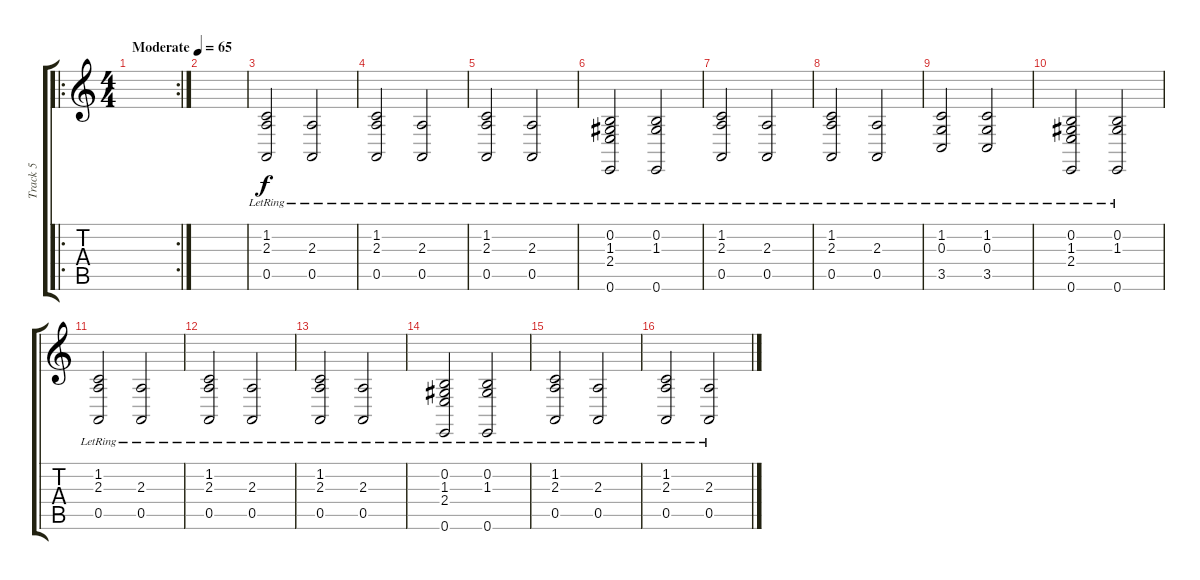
\track ("Track 5" "Track 5") {instrument acousticgrandpiano}
\staff {score tabs}
\tuning (E4 B3 G3 D3 A2 E2) {hide}
\ro
\rc 2
\ts (4 4)
\tempo (65 "Moderate")
\clef g2
\ks c
|
|
(1.2{lr} 2.3{lr} 0.5{lr}).2 (2.3{lr} 0.5{lr}).2 |
(1.2{lr} 2.3{lr} 0.5{lr}).2 (2.3{lr} 0.5{lr}).2 |
(1.2{lr} 2.3{lr} 0.5{lr}).2 (2.3{lr} 0.5{lr}).2 |
(0.2{lr} 1.3{lr} 2.4{lr} 0.6{lr}).2 (0.2{lr} 1.3{lr} 0.6{lr}).2 |
(1.2{lr} 2.3{lr} 0.5{lr}).2 (2.3{lr} 0.5{lr}).2 |
(1.2{lr} 2.3{lr} 0.5{lr}).2 (2.3{lr} 0.5{lr}).2 |
(1.2{lr} 0.3{lr} 3.5{lr}).2 (1.2{lr} 0.3{lr} 3.5{lr}).2 |
(0.2{lr} 1.3{lr} 2.4{lr} 0.6{lr}).2 (0.2{lr} 1.3{lr} 0.6{lr}).2 |
(1.2{lr} 2.3{lr} 0.5{lr}).2 (2.3{lr} 0.5{lr}).2 |
(1.2{lr} 2.3{lr} 0.5{lr}).2 (2.3{lr} 0.5{lr}).2 |
(1.2{lr} 2.3{lr} 0.5{lr}).2 (2.3{lr} 0.5{lr}).2 |
(0.2{lr} 1.3{lr} 2.4{lr} 0.6{lr}).2 (0.2{lr} 1.3{lr} 0.6{lr}).2 |
(1.2{lr} 2.3{lr} 0.5{lr}).2 (2.3{lr} 0.5{lr}).2 |
(1.2{lr} 2.3{lr} 0.5{lr}).2 (2.3{lr} 0.5{lr}).2
